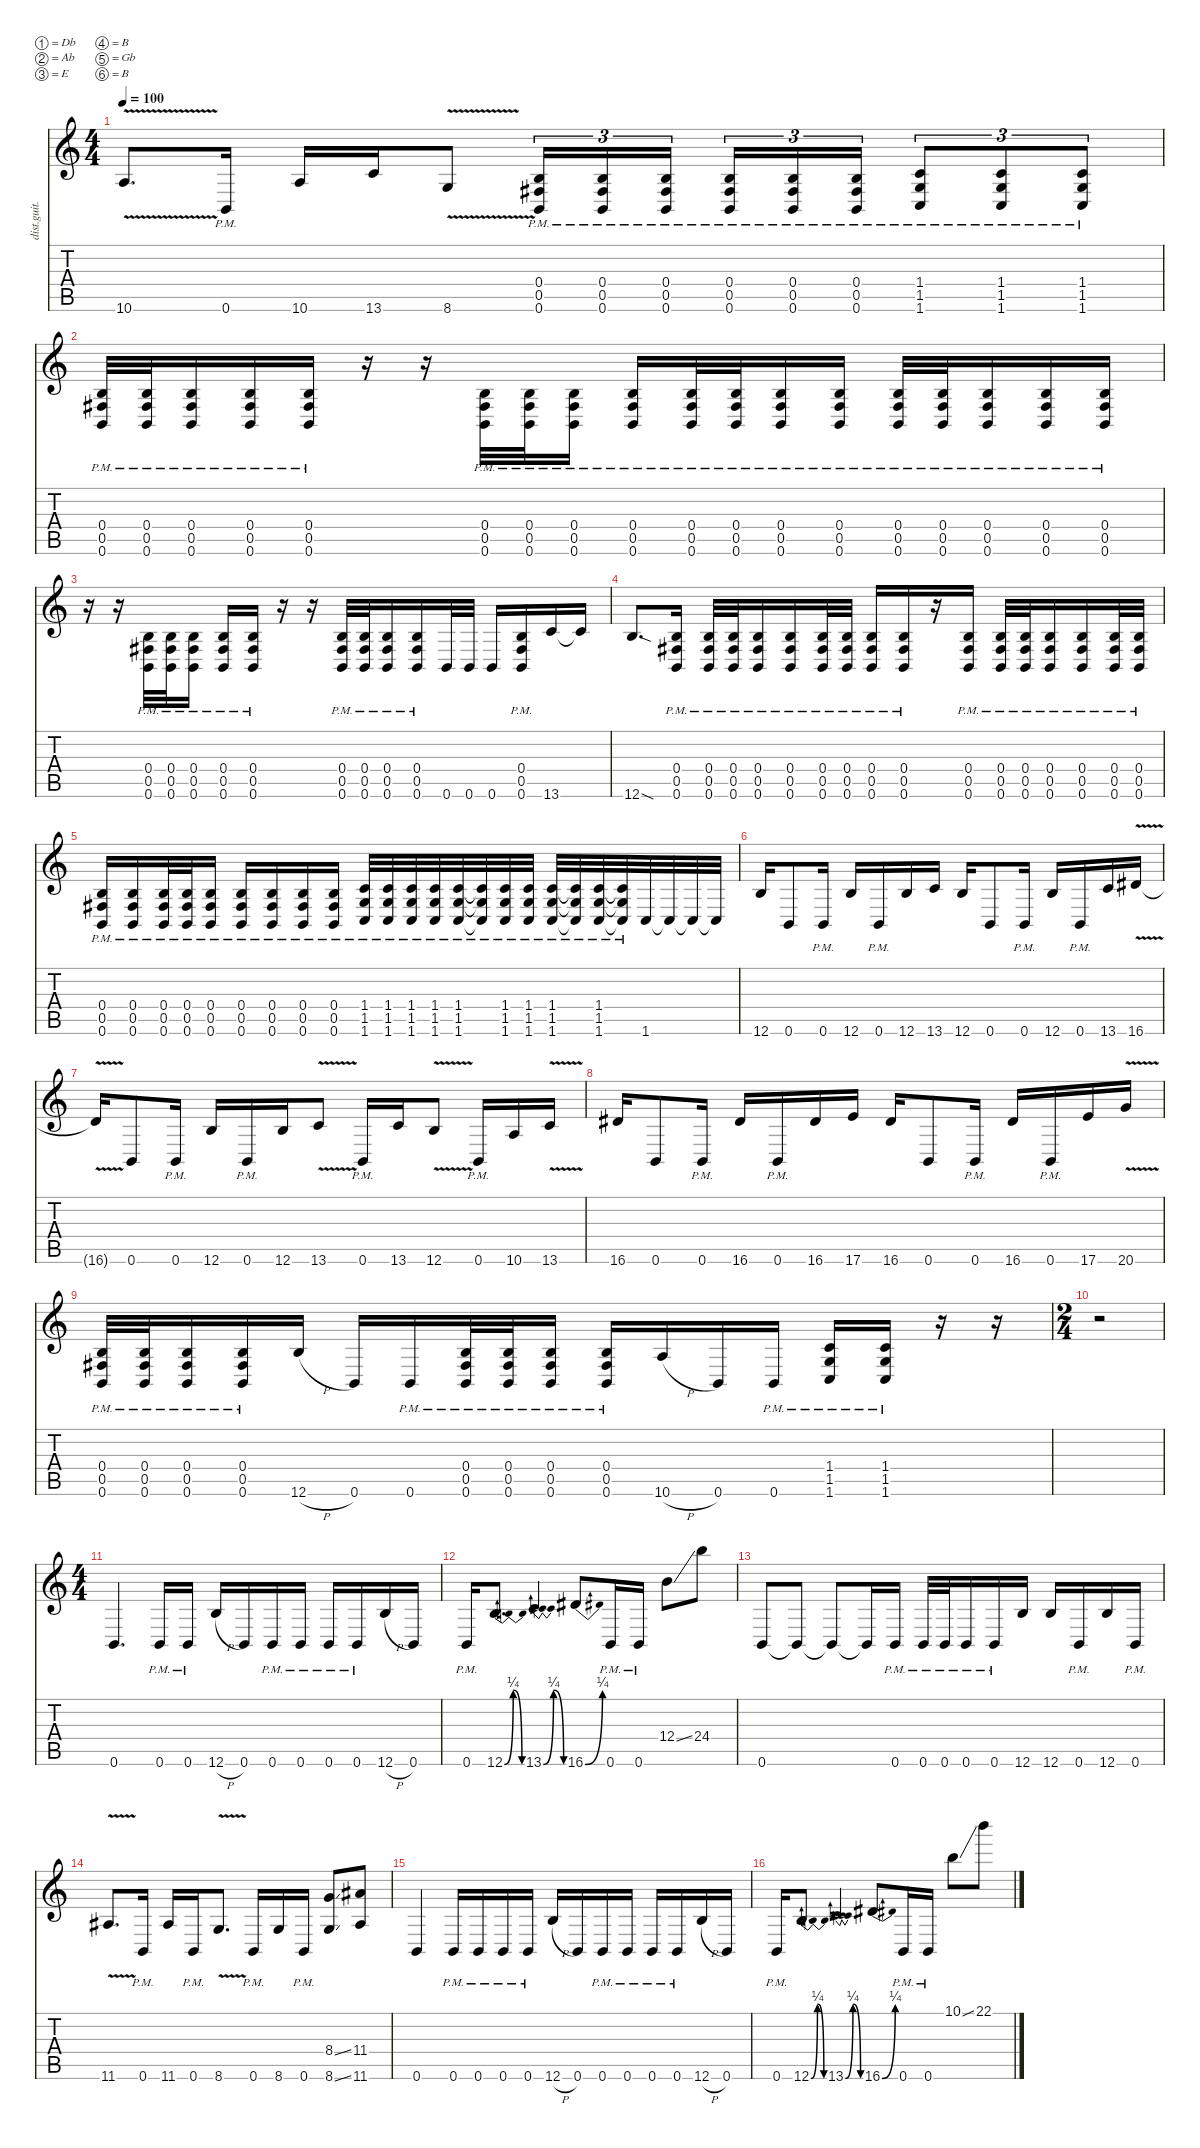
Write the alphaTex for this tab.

\defaultSystemsLayout 4
\hideDynamics
\bracketExtendMode nobrackets
\track ("riff" "dist.guit.") {instrument distortionguitar}
\staff {score tabs}
\tuning (Db4 Ab3 E3 B2 Gb2 B1)
\ts (4 4)
\tempo 100
\clef g2
\ks c
10.6{v}.8{d dy mf beam Up} 0.6{pm}.16{beam Up} 10.6.16{beam Up} 13.6.16{beam Up} 8.6{v}.8{beam Up} (0.6{pm} 0.5{pm acc #} 0.4{pm}).16{tu (3 2) beam Up} (0.6{pm} 0.4{pm} 0.5{pm acc #}).16{tu (3 2) beam Up} (0.6{pm} 0.5{pm acc #} 0.4{pm}).16{tu (3 2) beam Up} (0.6{pm} 0.4{pm} 0.5{pm acc #}).16{tu (3 2) beam Up} (0.6{pm} 0.5{pm acc #} 0.4{pm}).16{tu (3 2) beam Up} (0.6{pm} 0.4{pm} 0.5{pm acc #}).16{tu (3 2) beam Up} (1.6{pm} 1.5{pm} 1.4{pm}).8{tu (3 2) beam Up} (1.6{pm} 1.4{pm} 1.5{pm}).8{tu (3 2) beam Up} (1.6{pm} 1.5{pm} 1.4{pm}).8{tu (3 2) beam Up} |
(0.6{pm} 0.5{pm acc #} 0.4{pm}).32{beam Up} (0.6{pm} 0.4{pm} 0.5{pm acc #}).32{beam Up} (0.6{pm} 0.5{pm acc #} 0.4{pm}).16{beam Up} (0.6{pm} 0.4{pm} 0.5{pm acc #}).16{beam Up} (0.6{pm} 0.5{pm acc #} 0.4{pm}).16{beam Up} r.16{beam Down} r.16{beam Down} (0.6{pm} 0.5{pm acc #} 0.4{pm}).32{beam Up} (0.6{pm} 0.4{pm} 0.5{pm acc #}).32{beam Up} (0.6{pm} 0.5{pm acc #} 0.4{pm}).16{beam Up} (0.6{pm} 0.4{pm} 0.5{pm acc #}).16{beam Up} (0.6{pm} 0.5{pm acc #} 0.4{pm}).32{beam Up} (0.6{pm} 0.4{pm} 0.5{pm acc #}).32{beam Up} (0.6{pm} 0.5{pm acc #} 0.4{pm}).16{beam Up} (0.6{pm} 0.4{pm} 0.5{pm acc #}).16{beam Up} (0.6{pm} 0.5{pm acc #} 0.4{pm}).32{beam Up} (0.6{pm} 0.4{pm} 0.5{pm acc #}).32{beam Up} (0.6{pm} 0.5{pm acc #} 0.4{pm}).16{beam Up} (0.6{pm} 0.4{pm} 0.5{pm acc #}).16{beam Up} (0.6{pm} 0.5{pm acc #} 0.4{pm}).16{beam Up} |
r.16{beam Down} r.16{beam Down} (0.6{pm} 0.5{pm acc #} 0.4{pm}).32{beam Up} (0.6{pm} 0.4{pm} 0.5{pm acc #}).32{beam Up} (0.6{pm} 0.5{pm acc #} 0.4{pm}).16{beam Up} (0.6{pm} 0.4{pm} 0.5{pm acc #}).16{beam Up} (0.6{pm} 0.5{pm acc #} 0.4{pm}).16{beam Up} r.16{beam Down} r.16{beam Down} (0.6{pm} 0.4{pm} 0.5{pm acc #}).32{beam Up} (0.6{pm} 0.5{pm acc #} 0.4{pm}).32{beam Up} (0.6{pm} 0.4{pm} 0.5{pm acc #}).16{beam Up} (0.6{pm} 0.5{pm acc #} 0.4{pm}).16{beam Up} 0.6.32{beam Up} 0.6.32{beam Up} 0.6.16{beam Up} (0.6{pm} 0.5{pm acc #} 0.4{pm}).16{beam Up} 13.6.16{beam Up} 13.6{t}.16{beam Up} |
12.6{sod}.8{d beam Up} (0.6{pm} 0.5{pm acc #} 0.4{pm}).16{beam Up} (0.6{pm} 0.4{pm} 0.5{pm acc #}).32{beam Up} (0.6{pm} 0.5{pm acc #} 0.4{pm}).32{beam Up} (0.6{pm} 0.4{pm} 0.5{pm acc #}).16{beam Up} (0.6{pm} 0.5{pm acc #} 0.4{pm}).16{beam Up} (0.6{pm} 0.4{pm} 0.5{pm acc #}).32{beam Up} (0.6{pm} 0.5{pm acc #} 0.4{pm}).32{beam Up} (0.6{pm} 0.4{pm} 0.5{pm acc #}).16{beam Up} (0.6{pm} 0.5{pm acc #} 0.4{pm}).16{beam Up} r.16{beam Up} (0.6{pm} 0.5{pm acc #} 0.4{pm}).16{beam Up} (0.6{pm} 0.4{pm} 0.5{pm acc #}).32{beam Up} (0.6{pm} 0.5{pm acc #} 0.4{pm}).32{beam Up} (0.6{pm} 0.4{pm} 0.5{pm acc #}).16{beam Up} (0.6{pm} 0.5{pm acc #} 0.4{pm}).16{beam Up} (0.6{pm} 0.4{pm} 0.5{pm acc #}).32{beam Up} (0.6{pm} 0.5{pm acc #} 0.4{pm}).32{beam Up} |
(0.6{pm} 0.4{pm} 0.5{pm acc #}).16{beam Up} (0.6{pm} 0.5{pm acc #} 0.4{pm}).16{beam Up} (0.6{pm} 0.4{pm} 0.5{pm acc #}).32{beam Up} (0.6{pm} 0.5{pm acc #} 0.4{pm}).32{beam Up} (0.6{pm} 0.4{pm} 0.5{pm acc #}).16{beam Up} (0.6{pm} 0.5{pm acc #} 0.4{pm}).16{beam Up} (0.6{pm} 0.5{pm acc #} 0.4{pm}).16{beam Up} (0.6{pm} 0.5{pm acc #} 0.4{pm}).16{beam Up} (0.4{pm} 0.5{pm acc #} 0.6{pm}).16{beam Up} (1.6{pm} 1.5{pm} 1.4{pm}).32{beam Up} (1.6{pm} 1.4{pm} 1.5{pm}).32{beam Up} (1.6{pm} 1.5{pm} 1.4{pm}).32{beam Up} (1.6{pm} 1.4{pm} 1.5{pm}).32{beam Up} (1.6{pm} 1.5{pm} 1.4{pm}).32{beam Up} (1.6{pm t} 1.5{pm t} 1.4{pm t}).32{beam Up} (1.4{pm} 1.5{pm} 1.6{pm}).32{beam Up} (1.4{pm} 1.6{pm} 1.5{pm}).32{beam Up} (1.4{pm} 1.5{pm} 1.6{pm}).32{beam Up} (1.4{pm t} 1.5{pm t} 1.6{pm t}).32{beam Up} (1.6{pm} 1.4{pm} 1.5{pm}).32{beam Up} (1.6{pm t} 1.4{pm t} 1.5{pm t}).32{beam Up} 1.6.32{beam Up} 1.6{t}.32{beam Up} 1.6{t}.32{beam Up} 1.6{t}.32{beam Up} |
12.6.16{beam Up} 0.6.8{beam Up} 0.6{pm}.16{beam Up} 12.6.16{beam Up} 0.6{pm}.16{beam Up} 12.6.16{beam Up} 13.6.16{beam Up} 12.6.16{beam Up} 0.6.8{beam Up} 0.6{pm}.16{beam Up} 12.6.16{beam Up} 0.6{pm}.16{beam Up} 13.6.16{beam Up} 16.6{v acc #}.16{beam Up} |
16.6{t acc #}.16{beam Up} 0.6.8{beam Up} 0.6{pm}.16{beam Up} 12.6.16{beam Up} 0.6{pm}.16{beam Up} 12.6.16{beam Up} 13.6{v}.8{beam Up} 0.6{pm}.16{beam Up} 13.6.16{beam Up} 12.6{v}.8{beam Up} 0.6{pm}.16{beam Up} 10.6.16{beam Up} 13.6{v}.16{beam Up} |
16.6{acc #}.16{beam Up} 0.6.8{beam Up} 0.6{pm}.16{beam Up} 16.6{acc #}.16{beam Up} 0.6{pm}.16{beam Up} 16.6{acc #}.16{beam Up} 17.6.16{beam Up} 16.6{acc #}.16{beam Up} 0.6.8{beam Up} 0.6{pm}.16{beam Up} 16.6{acc #}.16{beam Up} 0.6{pm}.16{beam Up} 17.6.16{beam Up} 20.6{v}.16{beam Up} |
(0.6{pm} 0.5{pm acc #} 0.4{pm}).32{beam Up} (0.6{pm} 0.4{pm} 0.5{pm acc #}).32{beam Up} (0.6{pm} 0.5{pm acc #} 0.4{pm}).16{beam Up} (0.6{pm} 0.4{pm} 0.5{pm acc #}).16{beam Up} 12.6{h}.16{beam Up} 0.6.16{beam Up} 0.6{pm}.16{beam Up} (0.6{pm} 0.5{pm acc #} 0.4{pm}).32{beam Up} (0.4{pm} 0.5{pm acc #} 0.6{pm}).32{beam Up} (0.6{pm} 0.5{pm acc #} 0.4{pm}).16{beam Up} (0.4{pm} 0.5{pm acc #} 0.6{pm}).16{beam Up} 10.6{h}.16{beam Up} 0.6.16{beam Up} 0.6{pm}.16{beam Up} (1.6{pm} 1.5{pm} 1.4{pm}).16{beam Up} (1.6{pm} 1.4{pm} 1.5{pm}).16{beam Up} r.16{beam Down} r.16{beam Down} |
\ts (2 4)
\beaming (8 2 2)
r.2{beam Down} |
\ts (4 4)
\beaming (8 2 2 2 2)
0.6.4{d beam Up} 0.6{pm}.16{beam Up} 0.6{pm}.16{beam Up} 12.6{h}.16{beam Up} 0.6.16{beam Up} 0.6{pm}.16{beam Up} 0.6{pm}.16{beam Up} 0.6{pm}.16{beam Up} 0.6{pm}.16{beam Up} 12.6{h}.16{beam Up} 0.6.16{beam Up} |
0.6{pm}.16{beam Up} 12.6{be (bendrelease 0 0 10.2 1 20.4 1 30 0)}.8{d beam Up} 13.6{be (bendrelease 0 0 9.6 1 20.4 1 30 0)}.4{beam Up} 16.6{be (bend 0 0 25.8 1) acc #}.8{beam Up} 0.6{pm}.16{beam Up} 0.6{pm}.16{beam Up} 12.4{ss}.8{beam Down} 24.4.8{beam Down} |
0.6.8{beam Up} 0.6{t}.8{beam Up} 0.6{t}.8{beam Up} 0.6{t}.16{beam Up} 0.6{pm}.16{beam Up} 0.6{pm}.32{beam Up} 0.6{pm}.32{beam Up} 0.6{pm}.16{beam Up} 0.6{pm}.16{beam Up} 12.6.16{beam Up} 12.6.16{beam Up} 0.6{pm}.16{beam Up} 12.6.16{beam Up} 0.6{pm}.16{beam Up} |
11.6{v acc #}.8{d beam Up} 0.6{pm}.16{beam Up} 11.6{acc #}.16{beam Up} 0.6{pm}.16{beam Up} 8.6{v}.8{d beam Up} 0.6{pm}.16{beam Up} 8.6.16{beam Up} 0.6{pm}.16{beam Up} (8.6{ss} 8.4{ss}).8{beam Up} (11.6{acc #} 11.4{acc #}).8{beam Up} |
0.6.4{beam Up} 0.6{pm}.16{beam Up} 0.6{pm}.16{beam Up} 0.6{pm}.16{beam Up} 0.6{pm}.16{beam Up} 12.6{h}.16{beam Up} 0.6.16{beam Up} 0.6{pm}.16{beam Up} 0.6{pm}.16{beam Up} 0.6{pm}.16{beam Up} 0.6{pm}.16{beam Up} 12.6{h}.16{beam Up} 0.6.16{beam Up} |
0.6{pm}.16{beam Up} 12.6{be (bendrelease 0 0 10.2 1 20.4 1 30 0)}.8{d beam Up} 13.6{be (bendrelease 0 0 9.6 1 20.4 1 30 0)}.4{beam Up} 16.6{be (bend 0 0 25.8 1) acc #}.8{beam Up} 0.6{pm}.16{beam Up} 0.6{pm}.16{beam Up} 10.1{ss}.8{beam Down} 22.1.8{beam Down}
